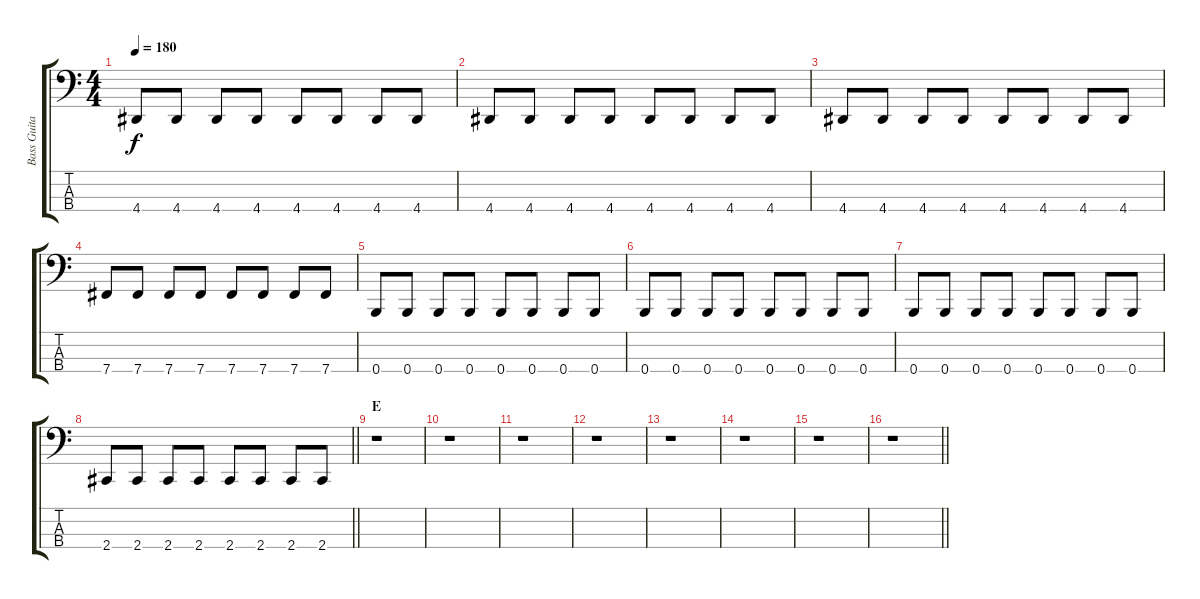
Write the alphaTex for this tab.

\track ("Bass Guitar: John Kis Gyevi" "Bass Guita") {instrument electricbasspick}
\staff {score tabs}
\tuning (E2 B1 Gb1 B0) {hide}
\ts (4 4)
\tempo 180
\clef f4
\ks c
4.4.8{dy f} 4.4.8 4.4.8 4.4.8 4.4.8 4.4.8 4.4.8 4.4.8 |
4.4.8 4.4.8 4.4.8 4.4.8 4.4.8 4.4.8 4.4.8 4.4.8 |
4.4.8 4.4.8 4.4.8 4.4.8 4.4.8 4.4.8 4.4.8 4.4.8 |
7.4.8 7.4.8 7.4.8 7.4.8 7.4.8 7.4.8 7.4.8 7.4.8 |
0.4.8 0.4.8 0.4.8 0.4.8 0.4.8 0.4.8 0.4.8 0.4.8 |
0.4.8 0.4.8 0.4.8 0.4.8 0.4.8 0.4.8 0.4.8 0.4.8 |
0.4.8 0.4.8 0.4.8 0.4.8 0.4.8 0.4.8 0.4.8 0.4.8 |
\barLineRight lightlight
2.4.8 2.4.8 2.4.8 2.4.8 2.4.8 2.4.8 2.4.8 2.4.8 |
\section ("" "E")
r.1 |
r.1 |
r.1 |
r.1 |
r.1 |
r.1 |
r.1 |
\barLineRight lightlight
r.1
